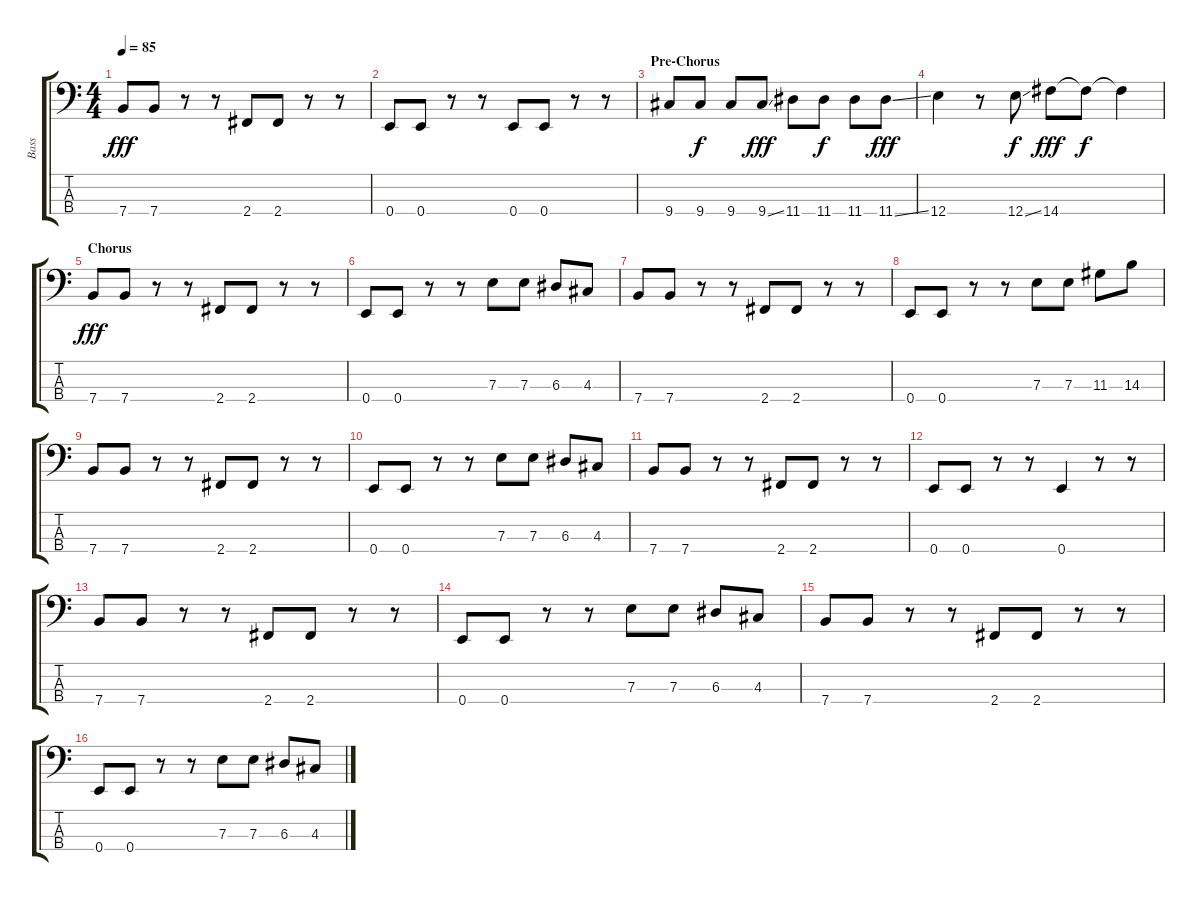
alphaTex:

\track ("Bass" "Bass") {instrument electricbassfinger}
\staff {score tabs}
\tuning (G2 D2 A1 E1) {hide}
\ts (4 4)
\tempo 85
\clef f4
\ks c
7.4.8{dy fff} 7.4.8 r.8 r.8 2.4.8 2.4.8 r.8 r.8 |
0.4.8 0.4.8 r.8 r.8 0.4.8 0.4.8 r.8 r.8 |
\section ("" "Pre-Chorus")
9.4.8 9.4.8{dy f} 9.4.8 9.4{ss}.8{dy fff} 11.4.8 11.4.8{dy f} 11.4.8 11.4{ss}.8{dy fff} |
12.4.4 r.8 12.4{ss}.8{dy f} 14.4.8{dy fff} 14.4{t}.8{dy f} 14.4{t}.4 |
\section ("" "Chorus")
7.4.8{dy fff} 7.4.8 r.8 r.8 2.4.8 2.4.8 r.8 r.8 |
0.4.8 0.4.8 r.8 r.8 7.3.8 7.3.8 6.3.8 4.3.8 |
7.4.8 7.4.8 r.8 r.8 2.4.8 2.4.8 r.8 r.8 |
0.4.8 0.4.8 r.8 r.8 7.3.8 7.3.8 11.3.8 14.3.8 |
7.4.8 7.4.8 r.8 r.8 2.4.8 2.4.8 r.8 r.8 |
0.4.8 0.4.8 r.8 r.8 7.3.8 7.3.8 6.3.8 4.3.8 |
7.4.8 7.4.8 r.8 r.8 2.4.8 2.4.8 r.8 r.8 |
0.4.8 0.4.8 r.8 r.8 0.4.4 r.8 r.8 |
7.4.8 7.4.8 r.8 r.8 2.4.8 2.4.8 r.8 r.8 |
0.4.8 0.4.8 r.8 r.8 7.3.8 7.3.8 6.3.8 4.3.8 |
7.4.8 7.4.8 r.8 r.8 2.4.8 2.4.8 r.8 r.8 |
0.4.8 0.4.8 r.8 r.8 7.3.8 7.3.8 6.3.8 4.3.8
